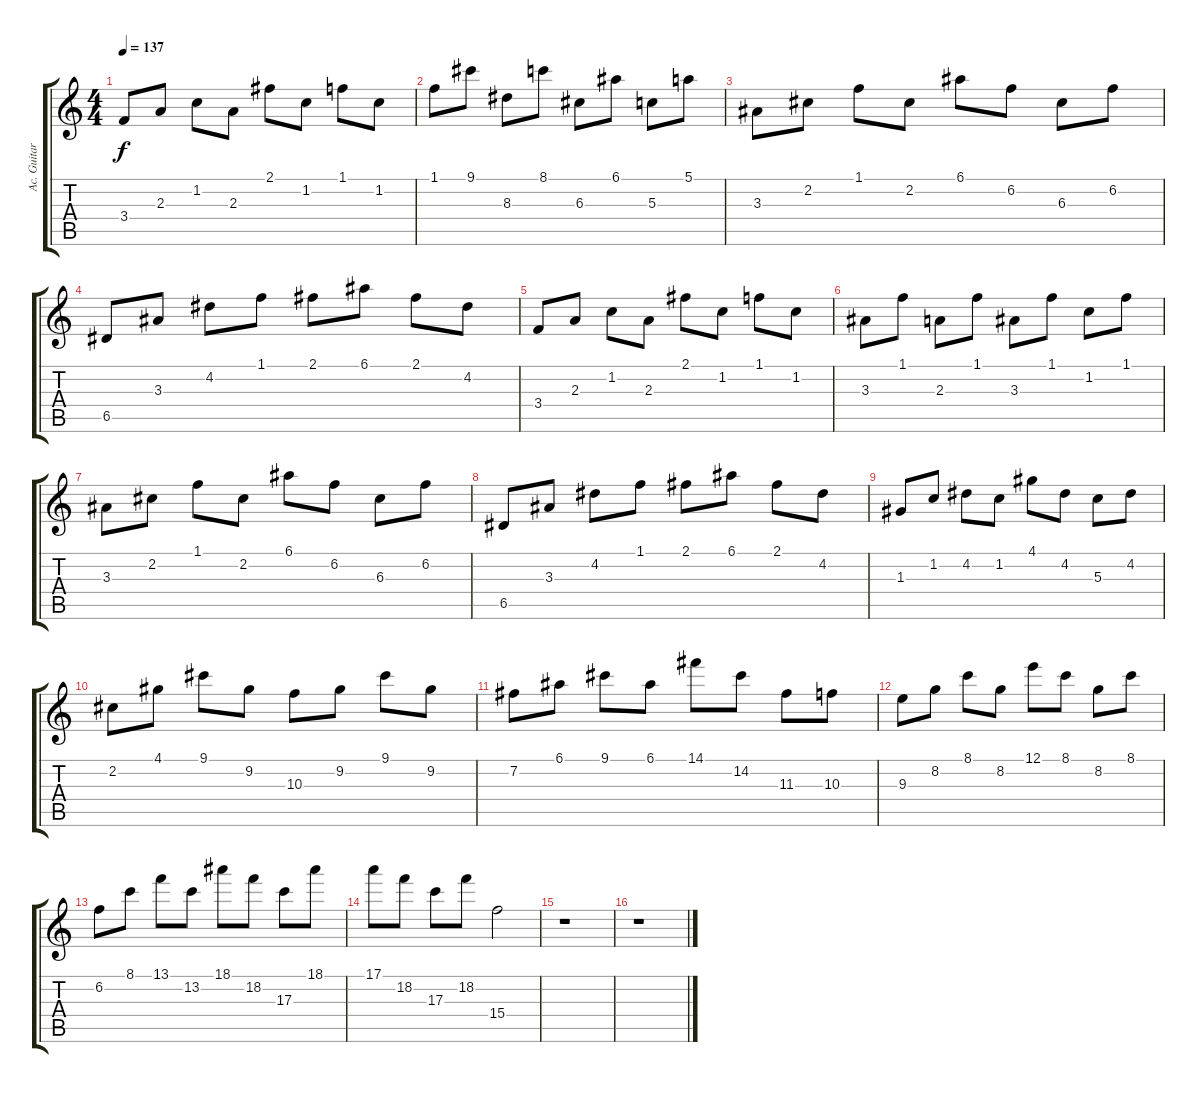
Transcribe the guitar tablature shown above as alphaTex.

\track ("Ac. Guitar" "Ac. Guitar") {instrument acousticguitarsteel}
\staff {score tabs}
\tuning (E4 B3 G3 D3 A2 E2) {hide}
\ts (4 4)
\tempo 137
\clef g2
\ks c
3.4.8{dy f} 2.3.8 1.2.8 2.3.8 2.1.8 1.2.8 1.1.8 1.2.8 |
1.1.8 9.1.8 8.3.8 8.1.8 6.3.8 6.1.8 5.3.8 5.1.8 |
3.3.8 2.2.8 1.1.8 2.2.8 6.1.8 6.2.8 6.3.8 6.2.8 |
6.5.8 3.3.8 4.2.8 1.1.8 2.1.8 6.1.8 2.1.8 4.2.8 |
3.4.8 2.3.8 1.2.8 2.3.8 2.1.8 1.2.8 1.1.8 1.2.8 |
3.3.8 1.1.8 2.3.8 1.1.8 3.3.8 1.1.8 1.2.8 1.1.8 |
3.3.8 2.2.8 1.1.8 2.2.8 6.1.8 6.2.8 6.3.8 6.2.8 |
6.5.8 3.3.8 4.2.8 1.1.8 2.1.8 6.1.8 2.1.8 4.2.8 |
1.3.8 1.2.8 4.2.8 1.2.8 4.1.8 4.2.8 5.3.8 4.2.8 |
2.2.8 4.1.8 9.1.8 9.2.8 10.3.8 9.2.8 9.1.8 9.2.8 |
7.2.8 6.1.8 9.1.8 6.1.8 14.1.8 14.2.8 11.3.8 10.3.8 |
9.3.8 8.2.8 8.1.8 8.2.8 12.1.8 8.1.8 8.2.8 8.1.8 |
6.2.8 8.1.8 13.1.8 13.2.8 18.1.8 18.2.8 17.3.8 18.1.8 |
17.1.8 18.2.8 17.3.8 18.2.8 15.4.2 |
r.1 |
r.1
